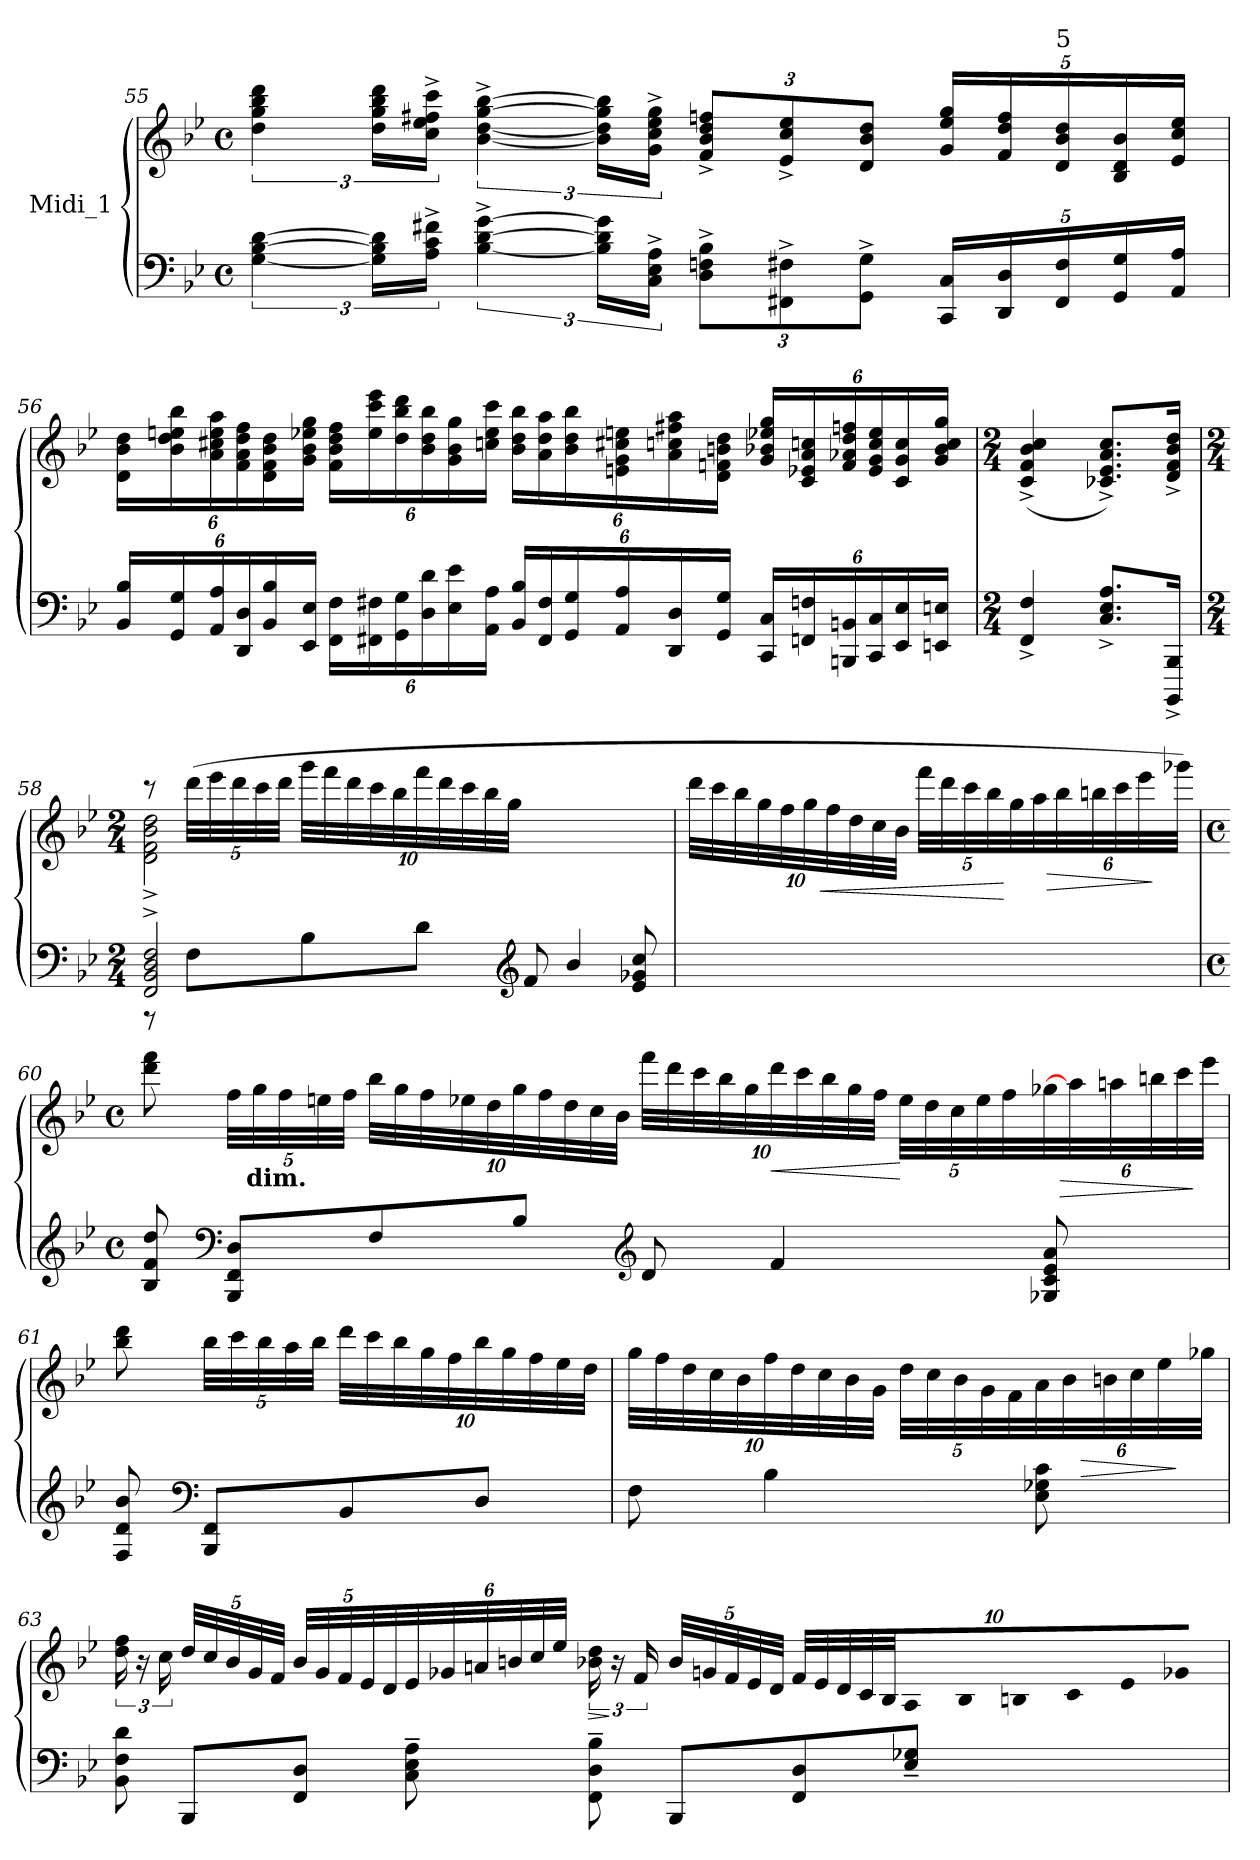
**kern	**kern	**dynam
*part1	*part1	*part1
*staff2	*staff1	*staff1/2
*I"Midi_1	*	*
!!LO:LB:g=z
*clefF4	*clefG2	*
*k[b-e-]	*k[b-e-]	*
*B-:	*B-:	*
*M4/4	*M4/4	*
*met(c)	*met(c)	*
=55	=55	=55
[6G\ [6B-\ [6d\	6dd\ 6gg\ 6bb-\ 6ddd\	.
24G\] 24B-\] 24d\]LL	24dd\ 24gg\ 24bb-\ 24ddd\LL	.
24A\^ 24c\^ 24f#X\^JJ	24cc\^ 24ee-\^ 24ff#X\^ 24ccc\^JJ	.
[6B-\^ [6d\^ [6g\^	[6b-\^ [6dd\^ [6gg\^ [6bb-\^	.
24B-\] 24d\] 24g\]LL	24b-\] 24dd\] 24gg\] 24bb-\]LL	.
24C\^ 24E-\^ 24A\^JJ	24g\^ 24cc\^ 24ee-\^ 24gg\^JJ	.
*Xbrackettup	*Xbrackettup	*
12D\^ 12Fni\^ 12B-\^L	12f/^ 12b-/^ 12dd/^ 12ffn/^L	.
12FF#X\^ 12F#X\^	12e-/^ 12cc/^ 12ee-/^	.
12GG\^ 12G\^J	12d/ 12b-/ 12dd/J	.
20CC/ 20C/LL	20g/ 20ee-/ 20gg/LL	.
20DD/ 20D/	20f/ 20dd/ 20ff/	.
!	!LO:TX:a:t=5	!
20FF#/ 20F#/	20d/ 20b-/ 20dd/	.
20GG/ 20G/	20B-/ 20d/ 20b-/	.
20AA/ 20A/JJ	20e-/ 20cc/ 20ee-/JJ	.
!!LO:PB:g=z
=56	=56	=56
24BB-/ 24B-/LL	24d\ 24b-\ 24dd\LL	.
24GG/ 24G/	24b-\ 24dd\ 24een\ 24bb-\	.
24AA/ 24A/	24a\ 24cc#X\ 24ee\ 24aa\	.
24DD/ 24D/	24f\ 24a\ 24dd\ 24ff\	.
24BB-/ 24B-/	24d\ 24f\ 24b-\ 24dd\	.
24EE-/ 24E-/JJ	24g\ 24b-\ 24ee-X\ 24gg\JJ	.
24FF\ 24F\LL	24f\ 24b-\ 24dd\ 24ff\LL	.
24FF#X\ 24F#X\	24ee-\ 24ccc\ 24eee-\	.
24GG\ 24G\	24dd\ 24bb-\ 24ddd\	.
24D\ 24d\	24b-\ 24dd\ 24bb-\	.
24E-\ 24e-\	24g\ 24b-\ 24gg\	.
24AA\ 24A\JJ	24ccn\ 24ee-\ 24ccc\JJ	.
24BB-/ 24B-/LL	24b-\ 24dd\ 24bb-\LL	.
24FF#/ 24F#/	24a\ 24dd\ 24aa\	.
24GG/ 24G/	24b-\ 24dd\ 24bb-\	.
24AA/ 24A/	24en\ 24g\ 24cc#X\ 24een\	.
24DD/ 24D/	24a\ 24ccn\ 24ff#X\ 24aa\	.
24GG/ 24G/JJ	24d\ 24fni\ 24bn\ 24dd\JJ	.
24CC/ 24C/LL	24g/ 24b-X/ 24ee-X/ 24gg/LL	.
24FFn/ 24Fn/	24c/ 24e-X/ 24a/ 24ccni/	.
24BBBn/ 24BBn/	24f/ 24a-X/ 24dd/ 24ffn/	.
24CC/ 24C/	24e-/ 24g/ 24cc/ 24ee-/	.
24EE-/ 24E-/	24c/ 24g/ 24cc/	.
24EEn/ 24En/JJ	24g/ 24b-/ 24cc/ 24gg/JJ	.
!!LO:LB:g=z
=57	=57	=57
*M2/4	*M2/4	*
4FF/^ 4F/^	(>4c/^ 4f/^ 4b-/^ 4cc/^	.
8.C/^ 8.E-i/^ 8.A/^L	8.c-X/^ 8.e-/^ 8.a/^ 8.cc/^L)	.
16BBBB-/^ 16BBB-/^Jk	16d/^ 16f/^ 16b-/^ 16dd/^Jk	.
=58	=58	=58
*M2/4	*M2/4	*
*^	*^	*
2FF/^ 2BB-/^ 2D/^ 2F/^	8r	8r	2d\^ 2f\^ 2b-\^ 2dd\^	.
.	8F\L	(>40ddd\LLL	.	.
.	.	40eee-\	.	.
.	.	40ddd\	.	.
.	.	40ccc\	.	.
.	.	40ddd\JJJ	.	.
.	8B-\	40ggg\LLL	.	.
.	.	40fff\	.	.
.	.	40ddd\	.	.
.	.	40ccc\	.	.
.	.	40bb-\	.	.
.	8d\J	40fff\	.	.
.	.	40ddd\	.	.
.	.	40ccc\	.	.
.	.	40bb-\	.	.
.	.	40gg\JJJ	.	.
*clefG2	*	*	*	*
8f/	2ryy	2ryy	2ryy	.
4b-/	.	.	.	.
8e-/ 8g-X/ 8cc/	.	.	.	.
*v	*v	*	*	*
*	*v	*v	*
!!LO:LB:g=z
=59	=59	=59
2ryy	40ddd\LLL	.
.	40ccc\	.
.	40bb-\	.
.	40gg\	.
.	40ff\	.
.	40gg\	.
!	!	!LO:HP:b
.	40ff\	<
.	40dd\	.
.	40cc\	.
.	40b-\JJJ	.
.	40fff\LLL	.
.	40ddd\	.
.	40ccc\	.
.	40bb-\	.
.	40gg\	[
.	48aa\	.
!	!	!LO:HP:b
.	48bb-\	>
.	48bbn\	.
.	48ccc\	.
.	48eee-\	.
.	48ggg-X\JJJ)	]
!!LO:LB:g=z
=60	=60	=60
*M4/4	*M4/4	*
*met(c)	*met(c)	*
8B-/ 8f/ 8dd/	8ddd\ 8fff\	.
*clefF4	*	*
8BBB-/ 8FF/ 8D/L	40ff\LLL	.
!	!LO:TX:b:B:t=dim.	!
.	40gg\	.
.	40ff\	.
.	40een\	.
.	40ff\JJJ	.
8F/	40bb-\LLL	.
.	40gg\	.
.	40ff\	.
.	40ee-X\	.
.	40dd\	.
8B-/J	40gg\	.
.	40ff\	.
.	40dd\	.
.	40cc\	.
.	40b-\JJJ	.
*clefG2	*	*
8d/	40fff\LLL	.
.	40ddd\	.
.	40ccc\	.
.	40bb-\	.
.	40gg\	.
!	!	!LO:HP:b
4f/	40ddd\	<
.	40ccc\	.
.	40bb-\	.
.	40gg\	.
.	40ff\JJJ	.
.	40ee-\LLL	[
.	40dd\	.
.	40cc\	.
.	40ee-\	.
.	40ff\	.
8G-X/ 8c/ 8e-/ 8a/	48gg-X\	.
!	!	!LO:HP:b
.	48aa-\]	>
.	48aan\	.
.	48bbn\	.
.	48ccc\	.
.	48eee-\JJJ	]
!!LO:LB:g=z
=61	=61	=61
8F/ 8d/ 8b-/	8bb-i\ 8ddd\	.
*clefF4	*	*
8BBB-/ 8FF/L	40bb-\LLL	.
.	40ccc\	.
.	40bb-\	.
.	40aa\	.
.	40bb-\JJJ	.
8BB-/	40ddd\LLL	.
.	40ccc\	.
.	40bb-\	.
.	40gg\	.
.	40ff\	.
8D/J	40bb-\	.
.	40gg\	.
.	40ff\	.
.	40ee-\	.
.	40dd\JJJ	.
!!LO:LB:g=z
=62	=62	=62
8F\	40gg\LLL	.
.	40ff\	.
.	40dd\	.
.	40cc\	.
.	40b-\	.
4B-\	40ff\	.
.	40dd\	.
.	40cc\	.
.	40b-\	.
.	40g\JJJ	.
.	40dd\LLL	.
.	40cc\	.
.	40b-\	.
.	40g\	.
.	40f\	.
8E-\ 8G-X\ 8c\	48a\	.
.	48b-\	.
!	!	!LO:HP:b
.	48bn\	>
.	48cc\	.
.	48ee-\	.
.	48gg-X\JJJ	]
!!LO:LB:g=z
=63	=63	=63
*	*brackettup	*
8BB-\ 8F\ 8d\	24dd\ 24ff\	.
.	24r	.
.	24cc\	.
*	*Xbrackettup	*
8BBB-/L	40dd/LLL	.
.	40cc/	.
.	40b-/	.
.	40g/	.
.	40f/JJJ	.
8FF/ 8D/J	40b-/LLL	.
.	40g/	.
.	40f/	.
.	40e-/	.
.	40d/	.
8C\~ 8E-\~ 8A\~	48e-/	.
.	48g-X/	.
.	48ani/	.
.	48bn/	.
.	48cc/	.
.	48ee-/JJJ	.
*	*brackettup	*
!	!	!LO:HP:b
8FF\~ 8D\~ 8B-\~	24b-X\ 24dd\	>
.	24r	]
.	24f/	.
*	*Xbrackettup	*
8BBB-/L	40b-/LLL	.
.	40gn/	.
.	40f/	.
.	40e-/	.
.	40d/JJJ	.
8FF/ 8D/	40f/LLL	.
.	40e-/	.
.	40d/	.
.	40c/	.
.	40B-/	.
8E-/~ 8G-X/~J	48A/	.
.	48B-/	.
.	48Bn/	.
.	48c/	.
.	48e-/	.
.	48g-X/JJJ	.
=	=	=
*-	*-	*-
